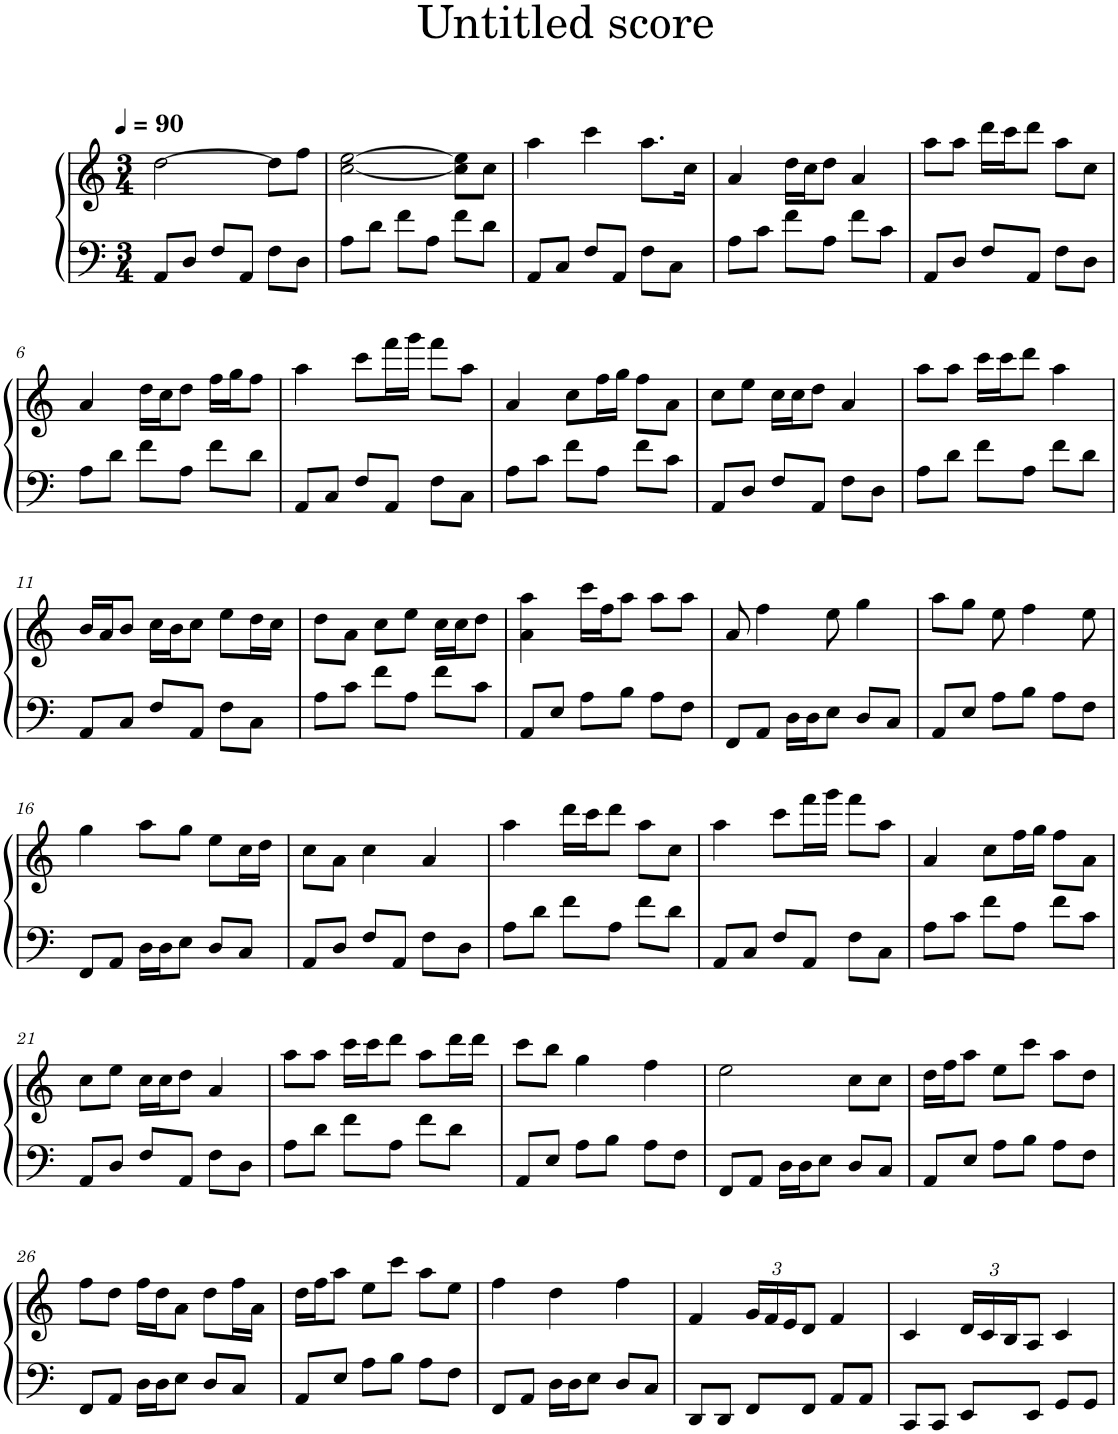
**kern	**kern
*part1	*part1
*staff2	*staff1
*I"Piano	*
*I'Pno.	*
*clefF4	*clefG2
*k[]	*k[]
*M3/4	*M3/4
*MM90	*MM90
=1	=1
8AA/L	[2dd\
8D/J	.
8F/L	.
8AA/J	.
8F\L	8dd\L]
8D\J	8ff\J
=2	=2
8A\L	[2cc\ [2ee\
8d\J	.
8f\L	.
8A\J	.
8f\L	8cc\] 8ee\]L
8d\J	8cc\J
=3	=3
8AA/L	4aa\
8C/J	.
8F/L	4ccc\
8AA/J	.
8F\L	8.aa\L
8C\J	.
.	16cc\Jk
=4	=4
8A\L	4a/
8c\J	.
8f\L	16dd\LL
.	16cc\J
8A\J	8dd\J
8f\L	4a/
8c\J	.
=5	=5
8AA/L	8aa\L
8D/J	8aa\J
8F/L	16ddd\LL
.	16ccc\J
8AA/J	8ddd\J
8F\L	8aa\L
8D\J	8cc\J
!!LO:LB:g=z
=6	=6
8A\L	4a/
8d\J	.
8f\L	16dd\LL
.	16cc\J
8A\J	8dd\J
8f\L	16ff\LL
.	16gg\J
8d\J	8ff\J
=7	=7
8AA/L	4aa\
8C/J	.
8F/L	8ccc\L
8AA/J	16fff\L
.	16ggg\JJ
8F\L	8fff\L
8C\J	8aa\J
=8	=8
8A\L	4a/
8c\J	.
8f\L	8cc\L
8A\J	16ff\L
.	16gg\JJ
8f\L	8ff\L
8c\J	8a\J
=9	=9
8AA/L	8cc\L
8D/J	8ee\J
8F/L	16cc\LL
.	16cc\J
8AA/J	8dd\J
8F\L	4a/
8D\J	.
=10	=10
8A\L	8aa\L
8d\J	8aa\J
8f\L	16ccc\LL
.	16ccc\J
8A\J	8ddd\J
8f\L	4aa\
8d\J	.
!!LO:LB:g=z
=11	=11
8AA/L	16b/LL
.	16a/J
8C/J	8b/J
8F/L	16cc\LL
.	16b\J
8AA/J	8cc\J
8F\L	8ee\L
8C\J	16dd\L
.	16cc\JJ
=12	=12
8A\L	8dd\L
8c\J	8a\J
8f\L	8cc\L
8A\J	8ee\J
8f\L	16cc\LL
.	16cc\J
8c\J	8dd\J
=13	=13
8AA/L	4a\ 4aa\
8E/J	.
8A\L	16ccc\LL
.	16ff\J
8B\J	8aa\J
8A\L	8aa\L
8F\J	8aa\J
=14	=14
8FF/L	8a/
8AA/J	4ff\
16D\LL	.
16D\J	.
8E\J	8ee\
8D/L	4gg\
8C/J	.
=15	=15
8AA/L	8aa\L
8E/J	8gg\J
8A\L	8ee\
8B\J	4ff\
8A\L	.
8F\J	8ee\
!!LO:LB:g=z
=16	=16
8FF/L	4gg\
8AA/J	.
16D\LL	8aa\L
16D\J	.
8E\J	8gg\J
8D/L	8ee\L
8C/J	16cc\L
.	16dd\JJ
=17	=17
8AA/L	8cc\L
8D/J	8a\J
8F/L	4cc\
8AA/J	.
8F\L	4a/
8D\J	.
=18	=18
8A\L	4aa\
8d\J	.
8f\L	16ddd\LL
.	16ccc\J
8A\J	8ddd\J
8f\L	8aa\L
8d\J	8cc\J
=19	=19
8AA/L	4aa\
8C/J	.
8F/L	8ccc\L
8AA/J	16fff\L
.	16ggg\JJ
8F\L	8fff\L
8C\J	8aa\J
=20	=20
8A\L	4a/
8c\J	.
8f\L	8cc\L
8A\J	16ff\L
.	16gg\JJ
8f\L	8ff\L
8c\J	8a\J
!!LO:LB:g=z
=21	=21
8AA/L	8cc\L
8D/J	8ee\J
8F/L	16cc\LL
.	16cc\J
8AA/J	8dd\J
8F\L	4a/
8D\J	.
=22	=22
8A\L	8aa\L
8d\J	8aa\J
8f\L	16ccc\LL
.	16ccc\J
8A\J	8ddd\J
8f\L	8aa\L
8d\J	16ddd\L
.	16ddd\JJ
=23	=23
8AA/L	8ccc\L
8E/J	8bb\J
8A\L	4gg\
8B\J	.
8A\L	4ff\
8F\J	.
=24	=24
8FF/L	2ee\
8AA/J	.
16D\LL	.
16D\J	.
8E\J	.
8D/L	8cc\L
8C/J	8cc\J
=25	=25
8AA/L	16dd\LL
.	16ff\J
8E/J	8aa\J
8A\L	8ee\L
8B\J	8ccc\J
8A\L	8aa\L
8F\J	8dd\J
!!LO:LB:g=z
=26	=26
8FF/L	8ff\L
8AA/J	8dd\J
16D\LL	16ff\LL
16D\J	16dd\J
8E\J	8a\J
8D/L	8dd\L
8C/J	16ff\L
.	16a\JJ
=27	=27
8AA/L	16dd\LL
.	16ff\J
8E/J	8aa\J
8A\L	8ee\L
8B\J	8ccc\J
8A\L	8aa\L
8F\J	8ee\J
=28	=28
8FF/L	4ff\
8AA/J	.
16D\LL	4dd\
16D\J	.
8E\J	.
8D/L	4ff\
8C/J	.
=29	=29
8DD/L	4f/
8DD/J	.
*	*Xbrackettup
8FF/L	24g/LL
.	24f/
.	24e/J
8FF/J	8d/J
8AA/L	4f/
8AA/J	.
=30	=30
8CC/L	4c/
8CC/J	.
8EE/L	24d/LL
.	24c/
.	24B/J
8EE/J	8A/J
8GG/L	4c/
8GG/J	.
=	=
*-	*-
